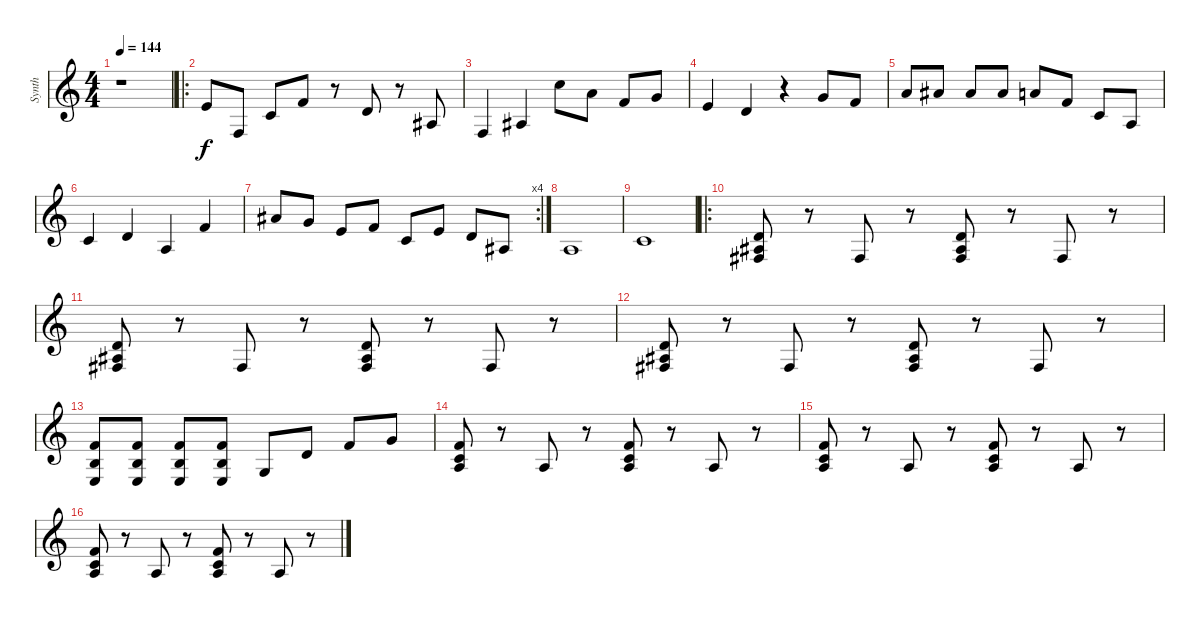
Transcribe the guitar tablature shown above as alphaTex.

\track ("Synth" "Synth") {instrument acousticgrandpiano}
\staff {score}
\tuning (D4 A3 F3 C3 G2 D2) {hide}
\ts (4 4)
\tempo 144
\clef g2
\ks c
r.1{dy f} |
\ro
2.1.8 0.3.8 3.2.8 3.1.8 r.8 0.1.8 r.8 1.2.8 |
0.3.4 1.2.4 10.1.8 7.1.8 8.2.8 5.1.8 |
7.2.4 5.2.4 r.4 5.1.8 3.1.8 |
7.1.8 8.1.8 8.1.8 8.1.8 7.1.8 8.2.8 7.3.8 0.2.8 |
7.3.4 0.1.4 0.2.4 3.1.4 |
\rc 4
8.1.8 5.1.8 7.2.8 8.2.8 7.3.8 7.2.8 5.2.8 5.3.8 |
4.3.1 |
3.2.1 |
\ro
(0.1 1.2 1.3).8 r.8 1.3.8 r.8 (0.1 1.2 1.3).8 r.8 1.3.8 r.8 |
(0.1 1.2 1.3).8 r.8 1.3.8 r.8 (0.1 1.2 1.3).8 r.8 1.3.8 r.8 |
(0.1 1.2 1.3).8 r.8 1.3.8 r.8 (0.1 1.2 1.3).8 r.8 1.3.8 r.8 |
(3.1 2.2 4.4).8 (3.1 2.2 4.4).8 (3.1 2.2 4.4).8 (3.1 2.2 4.4).8 2.3.8 0.1.8 3.1.8 5.1.8 |
(3.1 3.2 4.3).8 r.8 0.2.8 r.8 (3.1 3.2 4.3).8 r.8 0.2.8 r.8 |
(3.1 3.2 4.3).8 r.8 0.2.8 r.8 (3.1 3.2 4.3).8 r.8 0.2.8 r.8 |
(3.1 3.2 4.3).8 r.8 0.2.8 r.8 (3.1 3.2 4.3).8 r.8 0.2.8 r.8
